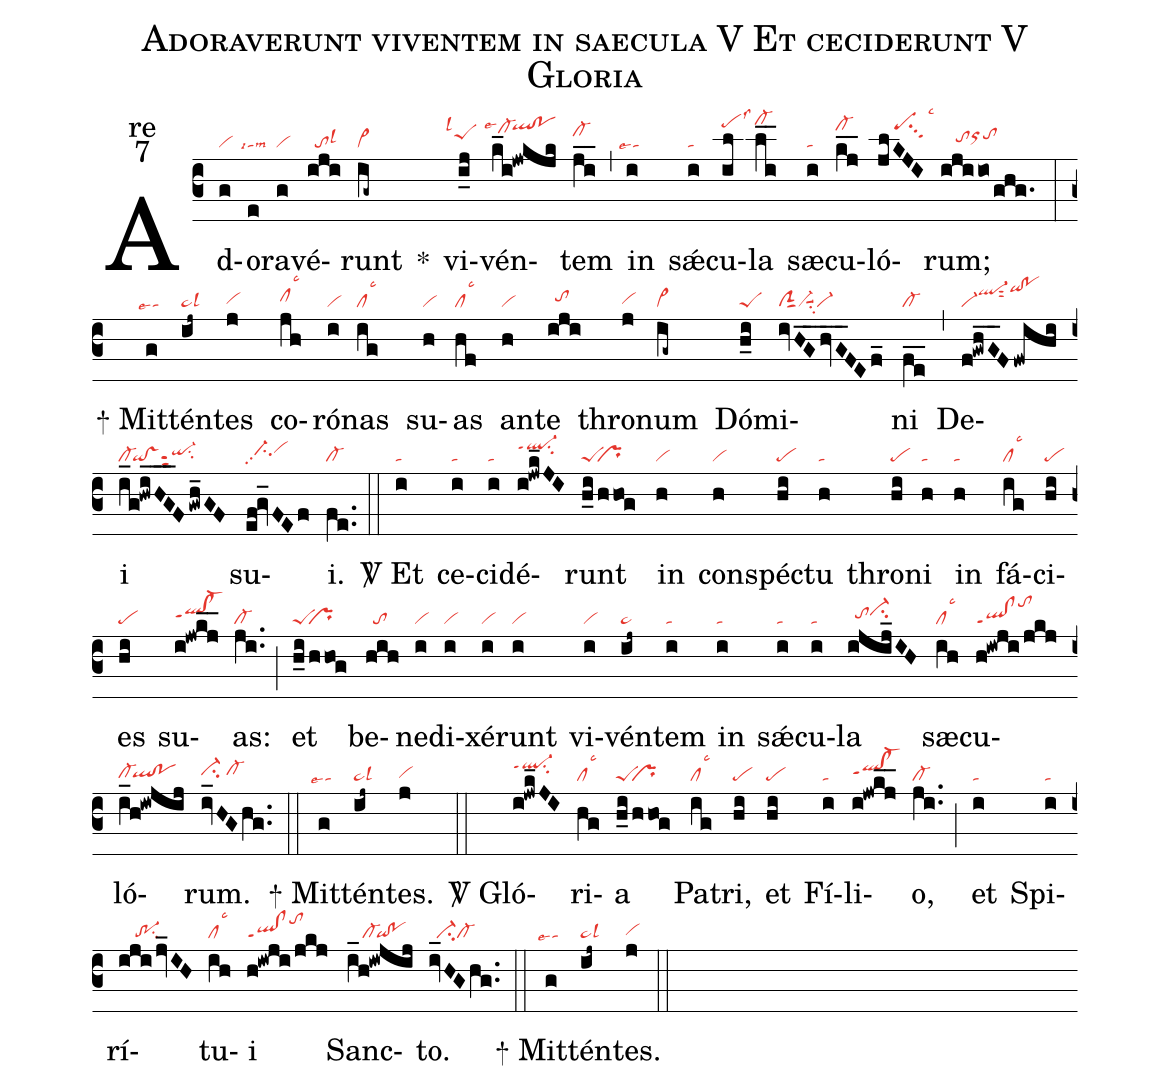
name:Adoraverunt viventem in saecula V Et ceciderunt V Gloria;
office-part:re;
mode:7;
nabc-lines:1;
%%
(c3) Ad(g|vi)o(e|``talsi4lsm3)ra(g|vi)vé(iji|//tolsl3)runt(ig~|vi>) <sp>*</sp>() vi(i_j|```peShilsl1)vén(k_i!jwkjk|``cl-hklse4`qlhl!pohl)tem(ji__|cl-hj) (,) in(i|``talse4) sǽ(i|ta)cu(il|pehmlss3)la(li__|cl-hn) sæ(i|ta)cu(kj__|cl-hl)ló(jlKJI|////pehlsu3lsc3)rum;(ijiio/ghg.|////tohhorhitohi) (:)

<sp>+</sp> Mit(g|``talse7)tén(ij~|ta>lsl3)tes(j|vihg) co(jh|clhhlsc3)ró(i|vi)nas(ig|cllsc3) su(h|vi)as(hf|cllsc3) an(h|vi)te(iji|//tohh) thro(j|vihg)num(ig~|vi>) Dó(h_i|peS)mi(ivHG__hvG__FEf_|clSsut1vi-suu1su2vi-)ni(fe__|cl-) (,) De(f!gwhG__F/fwihi|vi-ql-hjsut2qihk!pohk)i(i_g!hwiHG___F/gwh_GF|cl-`qi!vssut2qi-hhsu2) su(ef!gv_FEf|//ci-hhpp2vihi)i.(fe..|cl-) (::)

<sp>V/</sp> Et(i|ta) ce(i|ta)ci(i|ta)dé(i!jwk_JI|ql-hjppt1su2)runt(h_i/hhog|peS``pr) in(h|vi) con(h|vi)spéc(hi|pe)tu(h|ta) thro(hi|pe)ni(h|ta) in(h|ta) fá(ig|cllsc3)ci(hi|pe)es(hi|pe) su(i!jwkj__|qlhh!cl-hhppt1)as:(ji..|cl-) (;) et(h_i/hhog|peS``pr) be(hih|//to)ne(i|vi)di(i|vi)xé(i|vi)runt(i|vi) vi(i|vi)vén(ij~|ta>)tem(i|ta) in(i|ta) sǽ(i|ta)cu(i|ta)la(ijij_IH|//tohhci-hi) sæ(ih|cllsc3)cu(h!iwji/jkj|ql!clppt1tohl)ló(i_h!iwjij|cl-hg`qlhg!pohg)rum.(iv_HGhg..|ci-hh/cl-hh) (::)

<sp>+</sp> Mit(g|``talse7)tén(ij~|ta>lsl3)tes.(j|vihg) (::)

<sp>V/</sp> Gló(i!jwk_JI|ql-hjppt1su2)ri(hg|cllsc3)a(h_i/hhog|peS``pr) Pa(ig|cllsc3)tri,(hi|pe) et(hi|pe) Fí(i|ta)li(i!jwkj__|qlhh!cl-hhppt1)o,(ji..|cl-) (;) et(i|ta) Spi(i|ta)rí(ijijv_IH|////tr-1su2)tu(ih|cllsc3)i(h!iwji/jkj|ql!clppt1tohk) Sanc(i_h!iwjij|////cl-`qi!po)to.(iv_HGhg..|//ci-cl-) (::)

<sp>+</sp> Mit(g|``talse7)tén(ij~|ta>lsl3)tes.(j|vihg) (::)
